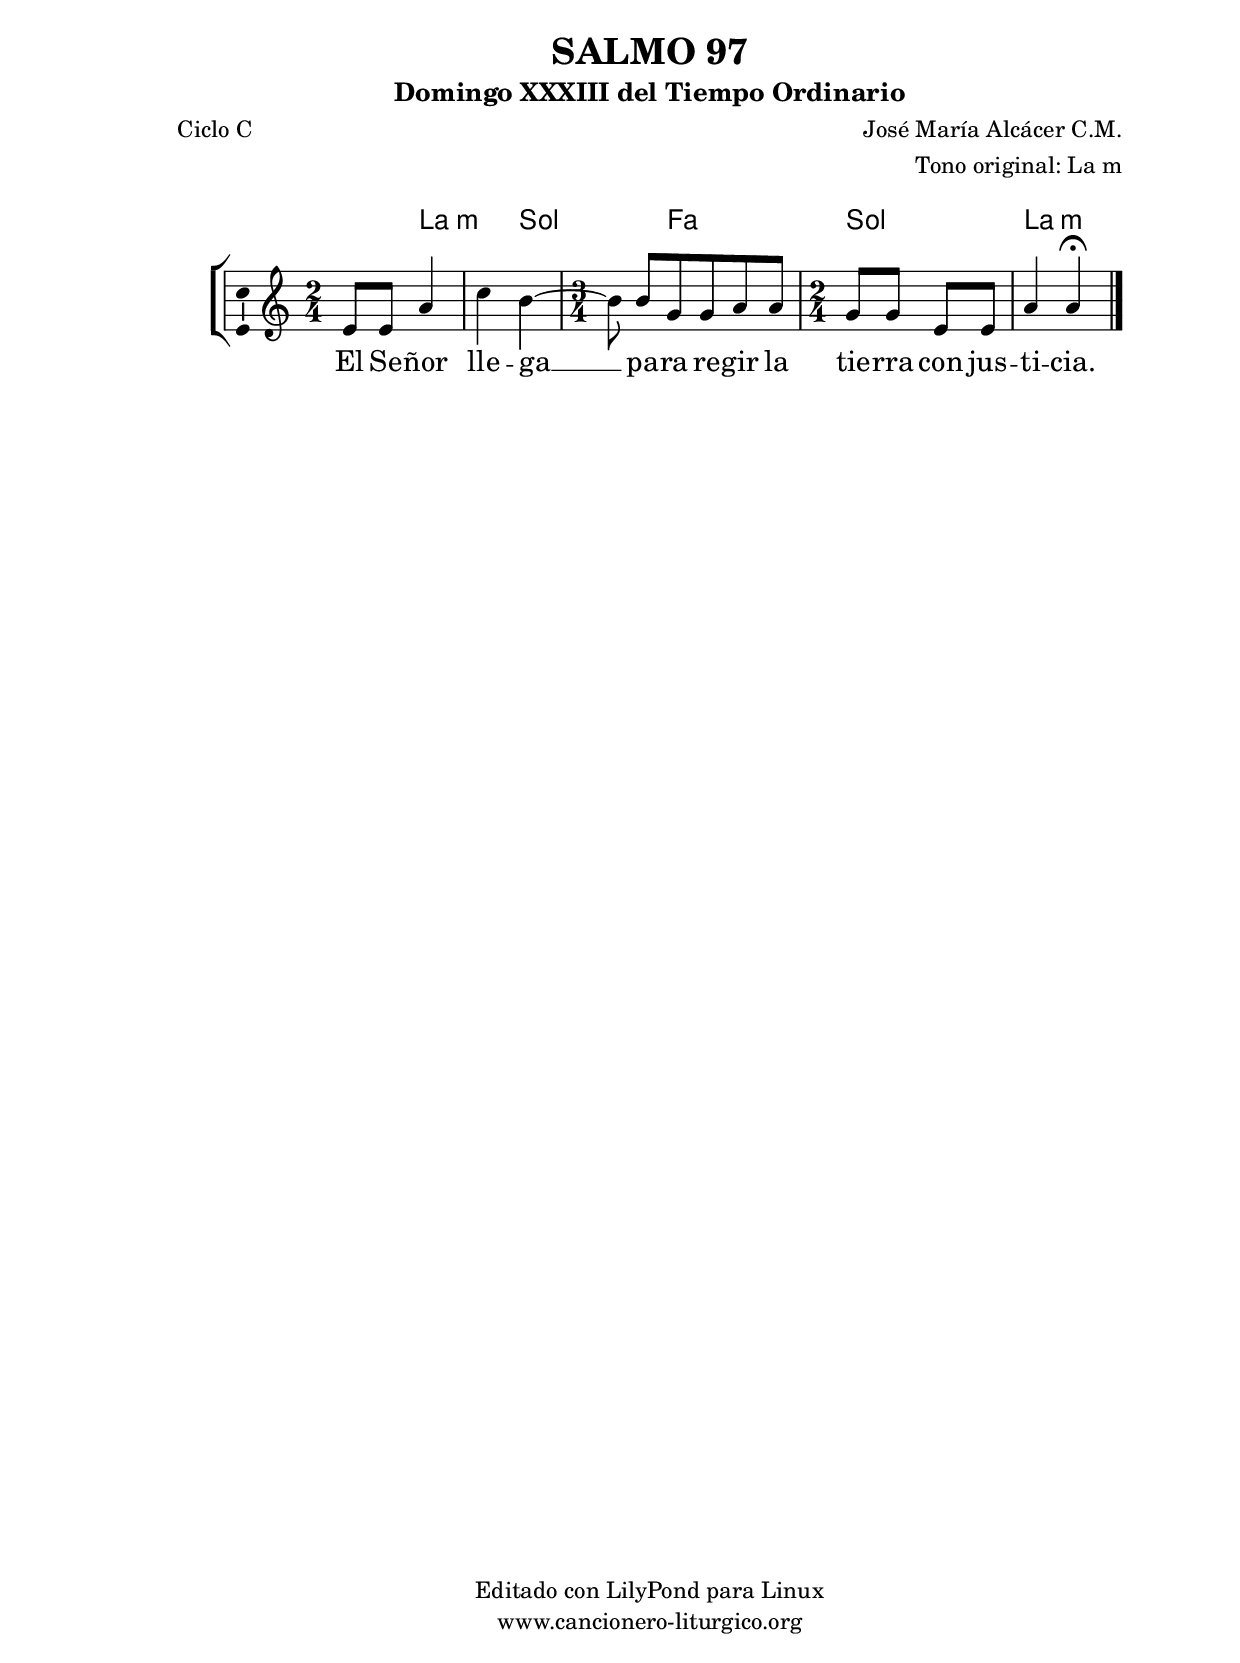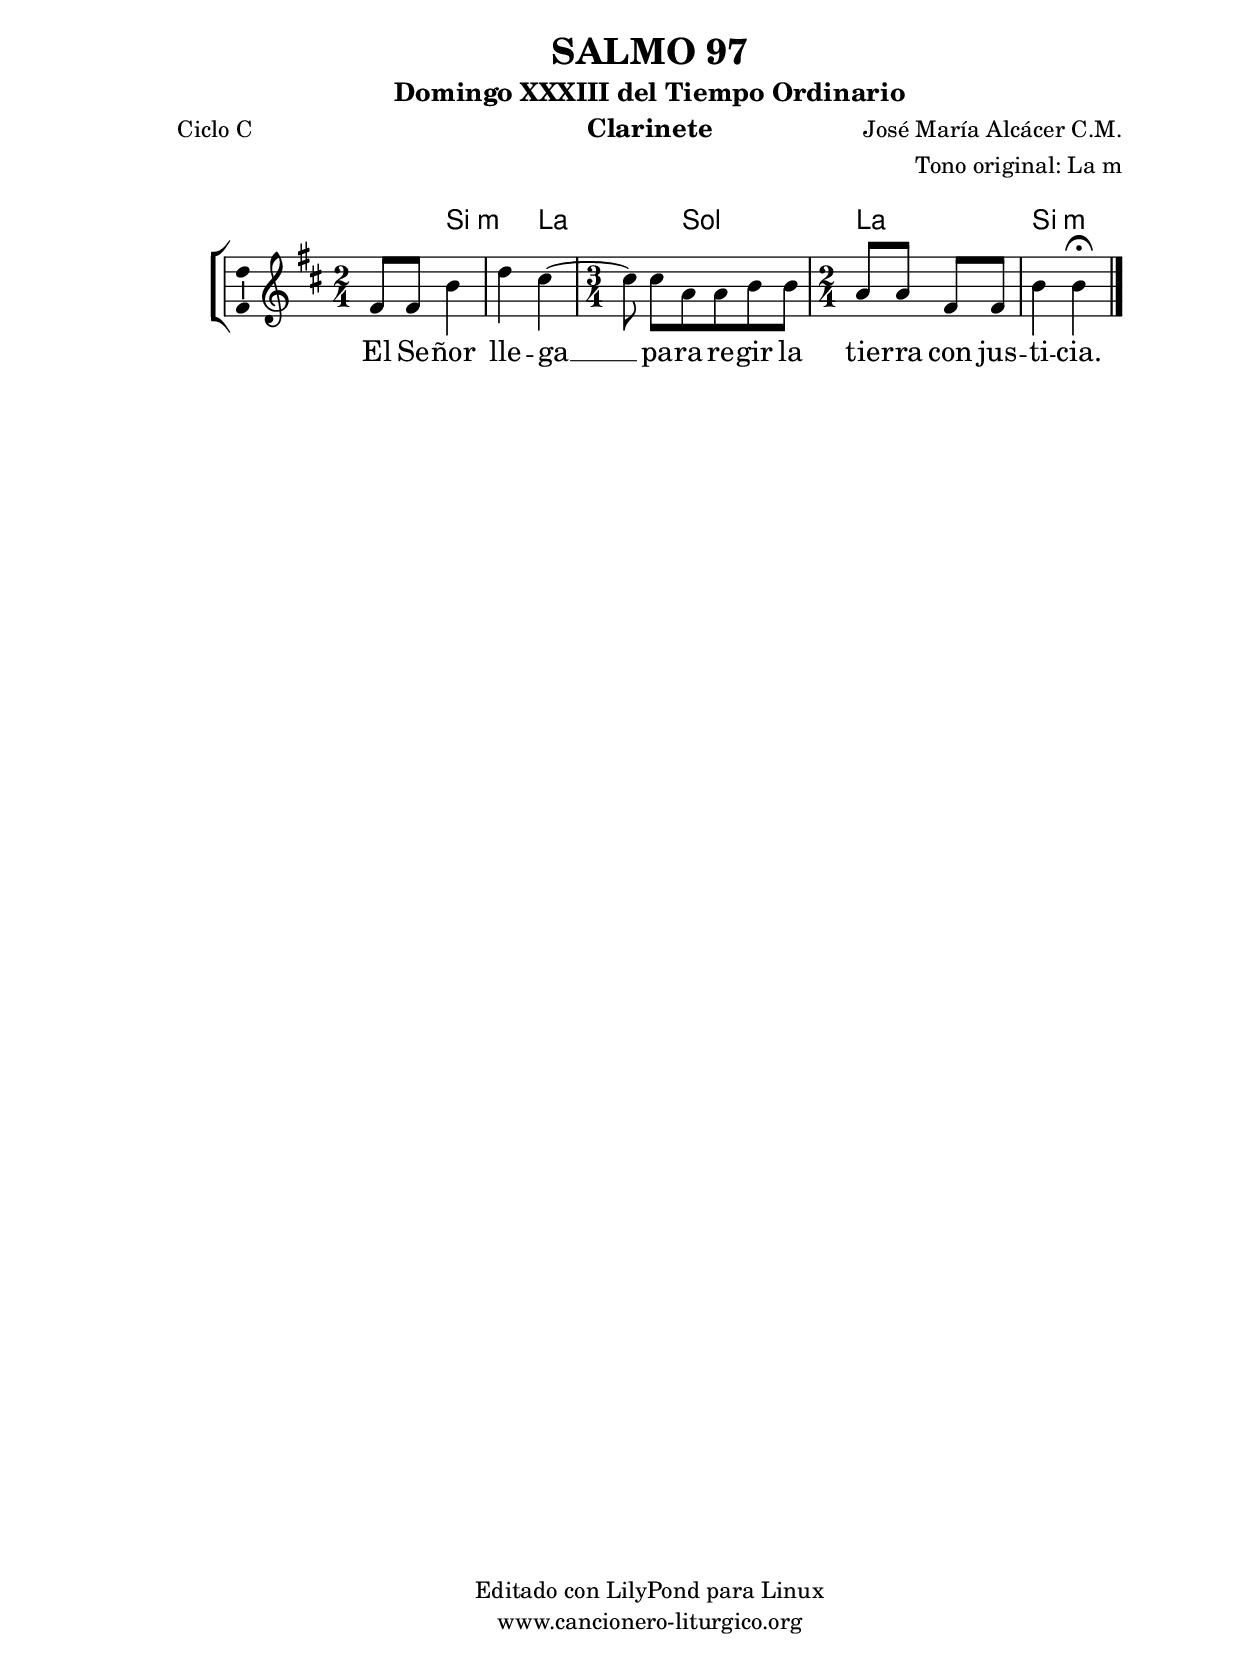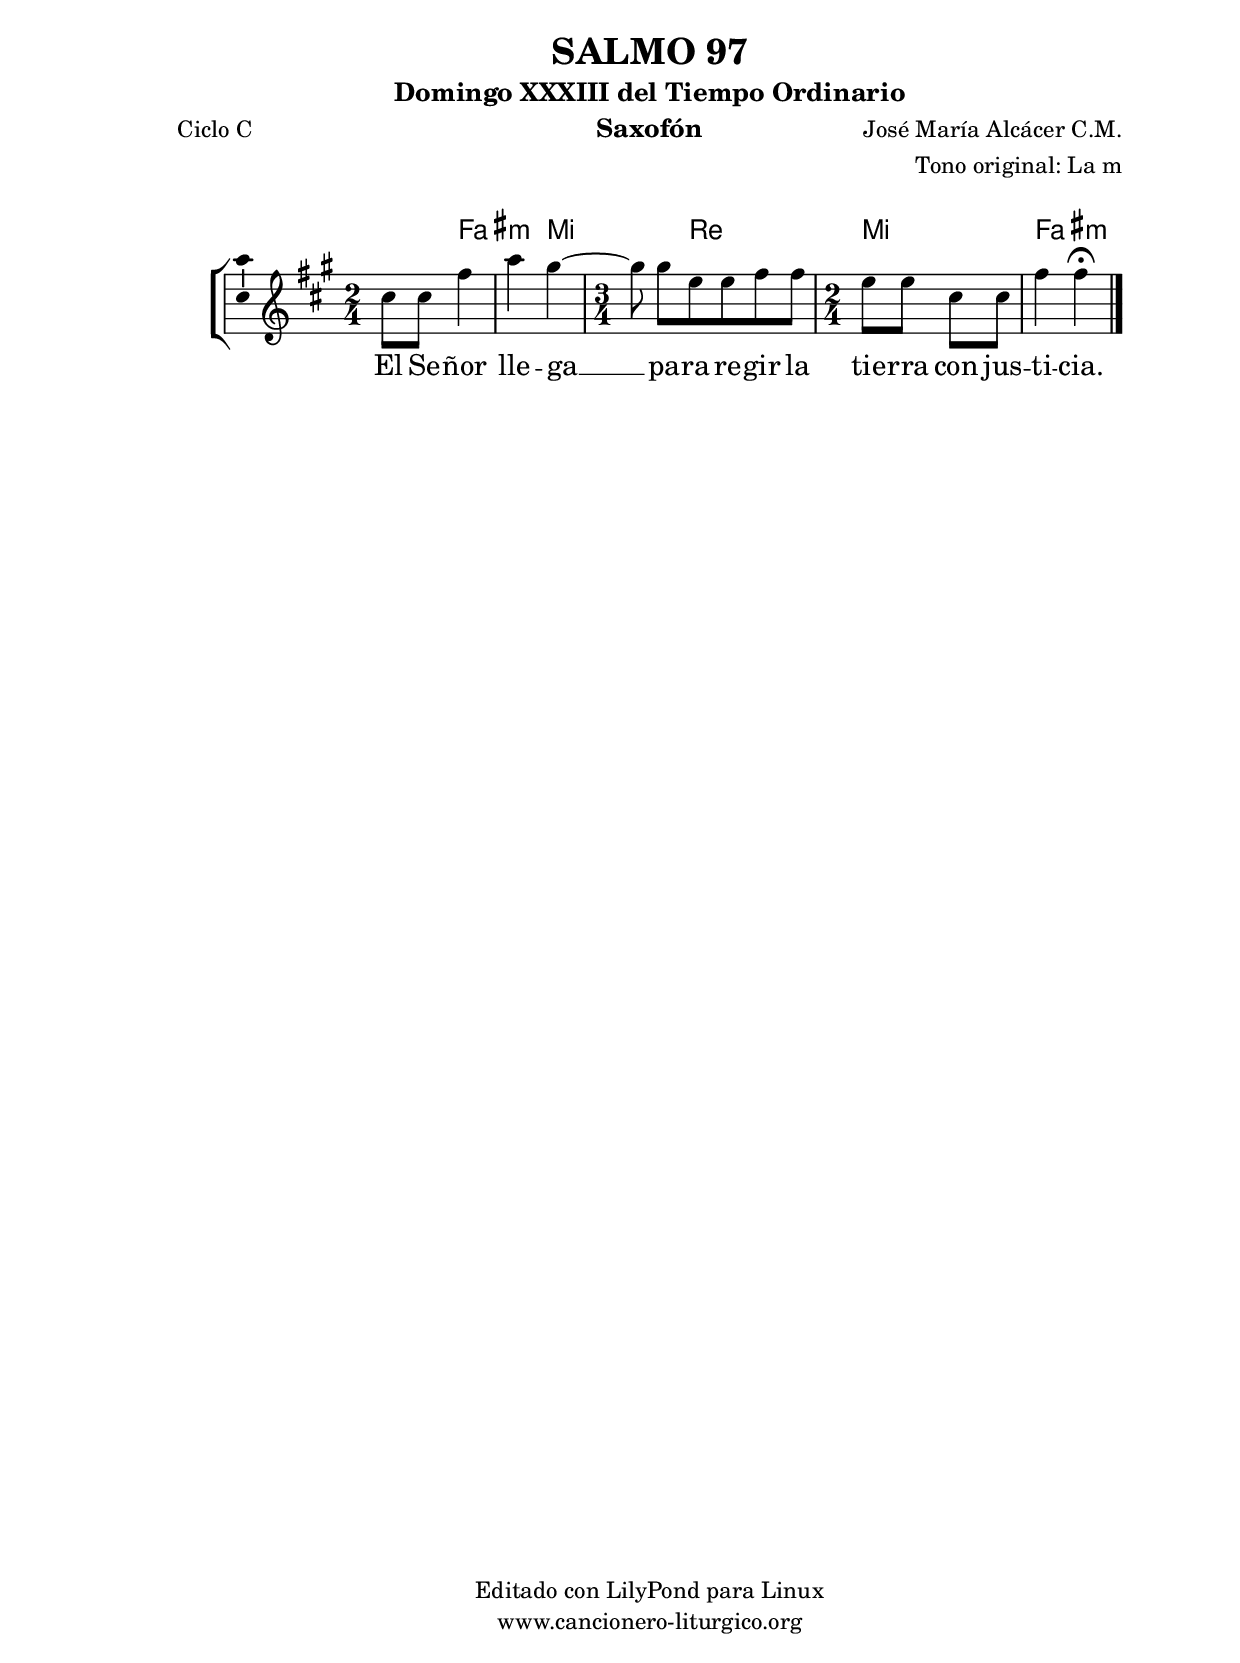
%
%para convertir .midi en .wav:
%timidity filename.midi -Ow -o finename.wav
%
%
%Para convertir de .wav a .mp3:
%lame -h -m j filename.wav
%
%
%para escuchar el midi:
%timidity nombrefichero.midi
%


%versión de lilypond para la que se ha escrito esta partitura:
\version "2.16.0"

	%Tamaño papel
	#(set-default-paper-size "a4")
	%Tamaño partitura
	#(set-global-staff-size 20)
	%No responde al pulsar sobre una nota
	#(ly:set-option 'point-and-click #f)

%parámetros del encabezamiento:
\header {
	title = "SALMO 97"
	subtitle = "Domingo XXXIII del Tiempo Ordinario"
	composer = "José María Alcácer C.M."
	poet = "Ciclo C"
	meter = ""
	arranger = "Tono original: La m"
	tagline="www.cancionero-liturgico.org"
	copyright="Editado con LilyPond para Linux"
	tiempo = "Ordinario"
	usos = "Salmo"
	letra = "El Señor llega para regir la tierra con justicia."
	}

%parámetros asociados al papel:
\paper  {
	oddHeaderMarkup = \markup {\fill-line { \on-the-fly #not-first-page \fromproperty #'header:title \on-the-fly #not-first-page \fromproperty #'header:composer }}
	evenHeaderMarkup = \markup {\fill-line { \fromproperty #'header:composer \fromproperty #'header:title }}
	#(set-paper-size "a4")
	print-page-number = ##f
	first-page-number = 1
	print-first-page-number = ##f
%	head-separation = 3.0 \cm
	top-margin = 2.0 \cm
	bottom-margin = 0.5\cm
%%%	bottom-margin = -1.0\cm
	left-margin = 3.0 \cm
	line-width = 16.0 \cm 
	indent = 8\mm
	interscoreline = 2.\mm
	between-system-space = 15\mm
%	para que las partituras no llenen la hoja:
	ragged-bottom = ##t
%	idem para la última hoja:
	ragged-last-bottom = ##f
%	para que las partituras llenen el ancho del papel:
	ragged-last = ##f
	after-title-space = 2.5 \cm
%page-count=1
%system-count=8

	%Flexible Vertical Spacing
%	markup-markup-spacing =
%	#'((basic-distance . 15) (minimum-distance . 15) (padding . 3))
	markup-system-spacing =
	#'((basic-distance . 15) (minimum-distance . 15) (padding . 3))
	system-system-spacing =
	#'((basic-distance . 15) (minimum-distance . 15) (padding . 3))
	score-system-spacing =
	#'((basic-distance . 15) (minimum-distance . 15) (padding . 5))
%	top-system-spacing = % header
%	#'((basic-distance . 8) (minimum-distance . 0) (padding . 3))
%	top-markup-spacing =
%	#'((basic-distance . 20) (minimum-distance . 20) (padding . 3))
	last-bottom-spacing = % footer
	#'((basic-distance . 5) (minimum-distance . 5) (padding . 3))
%	score-markup-spacing =
%	#'((basic-distance . 16) (minimum-distance . 13) (padding . 3))

	}


%parámetros que afectan a toda la partitura:
global =  {
	%clave de sol (G):
	\clef G
	%armadura:
%	\transpose aes g
	\key a \minor
	\tempo 4=66
	\set Score.tempoHideNote = ##t
	}


acordes = {
	\italianChords
	\chordmode {
%	\transpose aes g
{

s4
a2:m g f g a:m

	}
	}
}

melodia = 
%	\transpose aes g
{
	\relative c'{

\time 2/4
e8 e a4
c4 b~
\time 3/4
b8 \noBeam b g g a a
\time 2/4
g8 g e e
a4 a \fermata

	\bar "|."
	}
	}


texto = \lyricmode {
El Se -- ñor lle -- ga __ pa -- ra re -- gir la tie -- rra con jus -- ti -- cia.
	}


acordesStaff = \context ChordNames = acordesStaff <<
	\set chordChanges = ##t
	\acordes
	>>


vozStaff = \context Voice = vozStaff
\with {\consists "Ambitus_engraver"}
<<
%	\set Staff.instrumentName = ""
%	\set Staff.shortInstrumentName = ""
%	\set Staff.midiInstrument = #"clarinet"
%	\set Staff.midiInstrument = #"cello"
%	\set Staff.midiInstrument = #"flute"
	\set Staff.midiInstrument = #"electric guitar (jazz)"
%	\set Staff.midiInstrument = #"english horn"
%	\set Staff.midiInstrument = #"violin"
%	\set Staff.midiInstrument = #"glockenspiel"
	\set Staff.midiMinimumVolume = #0.7
	\set Staff.midiMaximumVolume = #0.9
	\global
	\melodia
	>>


textoStaff = \context Lyrics = textoStaff <<
	\lyricsto vozStaff \texto
	>>

\book {
	\score {
		\context ChoirStaff {
			\override StaffGroup.SystemStartBracket #'collapse-height = #1
			\override Score.SystemStartBar #'collapse-height = #1
			<<
			\acordesStaff
			\vozStaff
			\textoStaff
			>>
			}
		\layout {
	    		\context {
				\Lyrics
				\override LyricText #'font-size = #2
				}
	   		 \context {
				\Score
				%fontSize = #3
				\override StaffSymbol #'staff-space = #(magstep +3)
				%\override Beam #'thickness = #0.55
				%\override SpacingSpanner #'spacing-increment = #1.0
				%\override Slur #'height-limit = #1.5
				}
			}
		}
	\score {
		\unfoldRepeats
		\context ChoirStaff {
			<<
			\acordesStaff
			\vozStaff
			>>
			}
		\midi {
	  		\context {
	  			\Score
				tempoWholesPerMinute = #(ly:make-moment 70 4)
				}
			}
		}
	}

%Partitura para clarinete
#(define output-suffix "C")
\book {
	\header{
		instrument = "Clarinete"
		}
	\score {
		\context ChoirStaff {
			\override StaffGroup.SystemStartBracket #'collapse-height = #1
			\override Score.SystemStartBar #'collapse-height = #1
\transpose c d
			<<
			\acordesStaff
			\vozStaff
			\textoStaff
			>>
			}
		\layout {
	    		\context {
				\Lyrics
				\override LyricText #'font-size = #2
				}
	   		 \context {
				\Score
				%fontSize = #3
				\override StaffSymbol #'staff-space = #(magstep +3)
				%\override Beam #'thickness = #0.55
				%\override SpacingSpanner #'spacing-increment = #1.0
				%\override Slur #'height-limit = #1.5
				}
			}
		}
	}

%Partitura para saxofón
#(define output-suffix "S")
\book {
	\header{
		instrument = "Saxofón"
		}
	\score {
		\context ChoirStaff {
			\override StaffGroup.SystemStartBracket #'collapse-height = #1
			\override Score.SystemStartBar #'collapse-height = #1
\transpose c a
			<<
			\acordesStaff
			\vozStaff
			\textoStaff
			>>
			}
		\layout {
	    		\context {
				\Lyrics
				\override LyricText #'font-size = #2
				}
	   		 \context {
				\Score
				%fontSize = #3
				\override StaffSymbol #'staff-space = #(magstep +3)
				%\override Beam #'thickness = #0.55
				%\override SpacingSpanner #'spacing-increment = #1.0
				%\override Slur #'height-limit = #1.5
				}
			}
		}
	}

